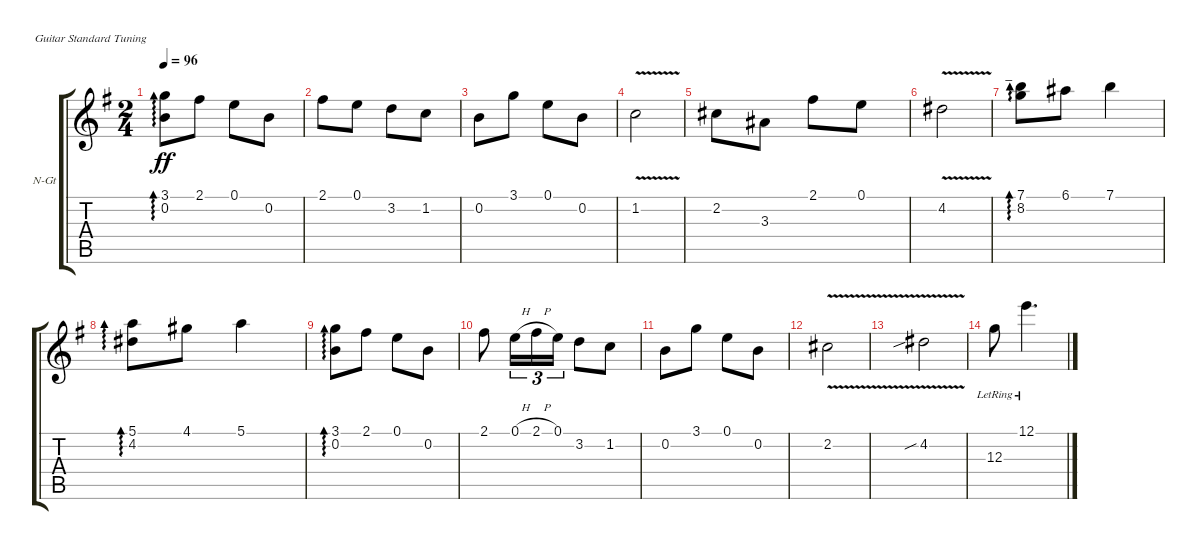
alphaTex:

\defaultSystemsLayout 4
\bracketExtendMode groupsimilarinstruments
\firstSystemTrackNameOrientation horizontal
\otherSystemsTrackNameOrientation horizontal
\track ("Nylon Guitar" "N-Gt") {instrument acousticguitarnylon}
\staff {score tabs}
\tuning (E4 B3 G3 D3 A2 E2)
\ts (2 4)
\tempo 96
\clef g2
\scale
0.333333
\ks eminor
(0.2 3.1).8{ad 0 dy ff} 2.1.8 0.1.8 0.2.8 |
\scale
0.333333 2.1.8 0.1.8 3.2.8 1.2.8 |
\scale
0.333333 0.2.8 3.1.8 0.1.8 0.2.8 |
\scale
0.333333 1.2{v}.2 |
\scale
0.333333 2.2.8 3.3.8 2.1.8 0.1.8 |
\scale
0.333333 4.2{v}.2 |
\section ("" "_")
\scale
0.333333 (7.1 8.2).8{ad 0} 6.1.8 7.1.4 |
\scale
0.333333 (4.2 5.1).8{ad 0} 4.1.8 5.1.4 |
\scale
0.333333 (0.2 3.1).8{ad 0} 2.1.8 0.1.8 0.2.8 |
\scale
0.333333 2.1.8 0.1{h}.16{tu (3 2)} 2.1{h}.16{tu (3 2)} 0.1.16{tu (3 2)} 3.2.8 1.2.8 |
\scale
0.333333 0.2.8 3.1.8 0.1.8 0.2.8 |
\scale
0.333333 2.2{v}.2 |
\scale
0.333333 4.2{v sib}.2 |
\scale
0.333333 12.3{lr}.8 12.1{lr}.4{d} |
\scale
0.333333
